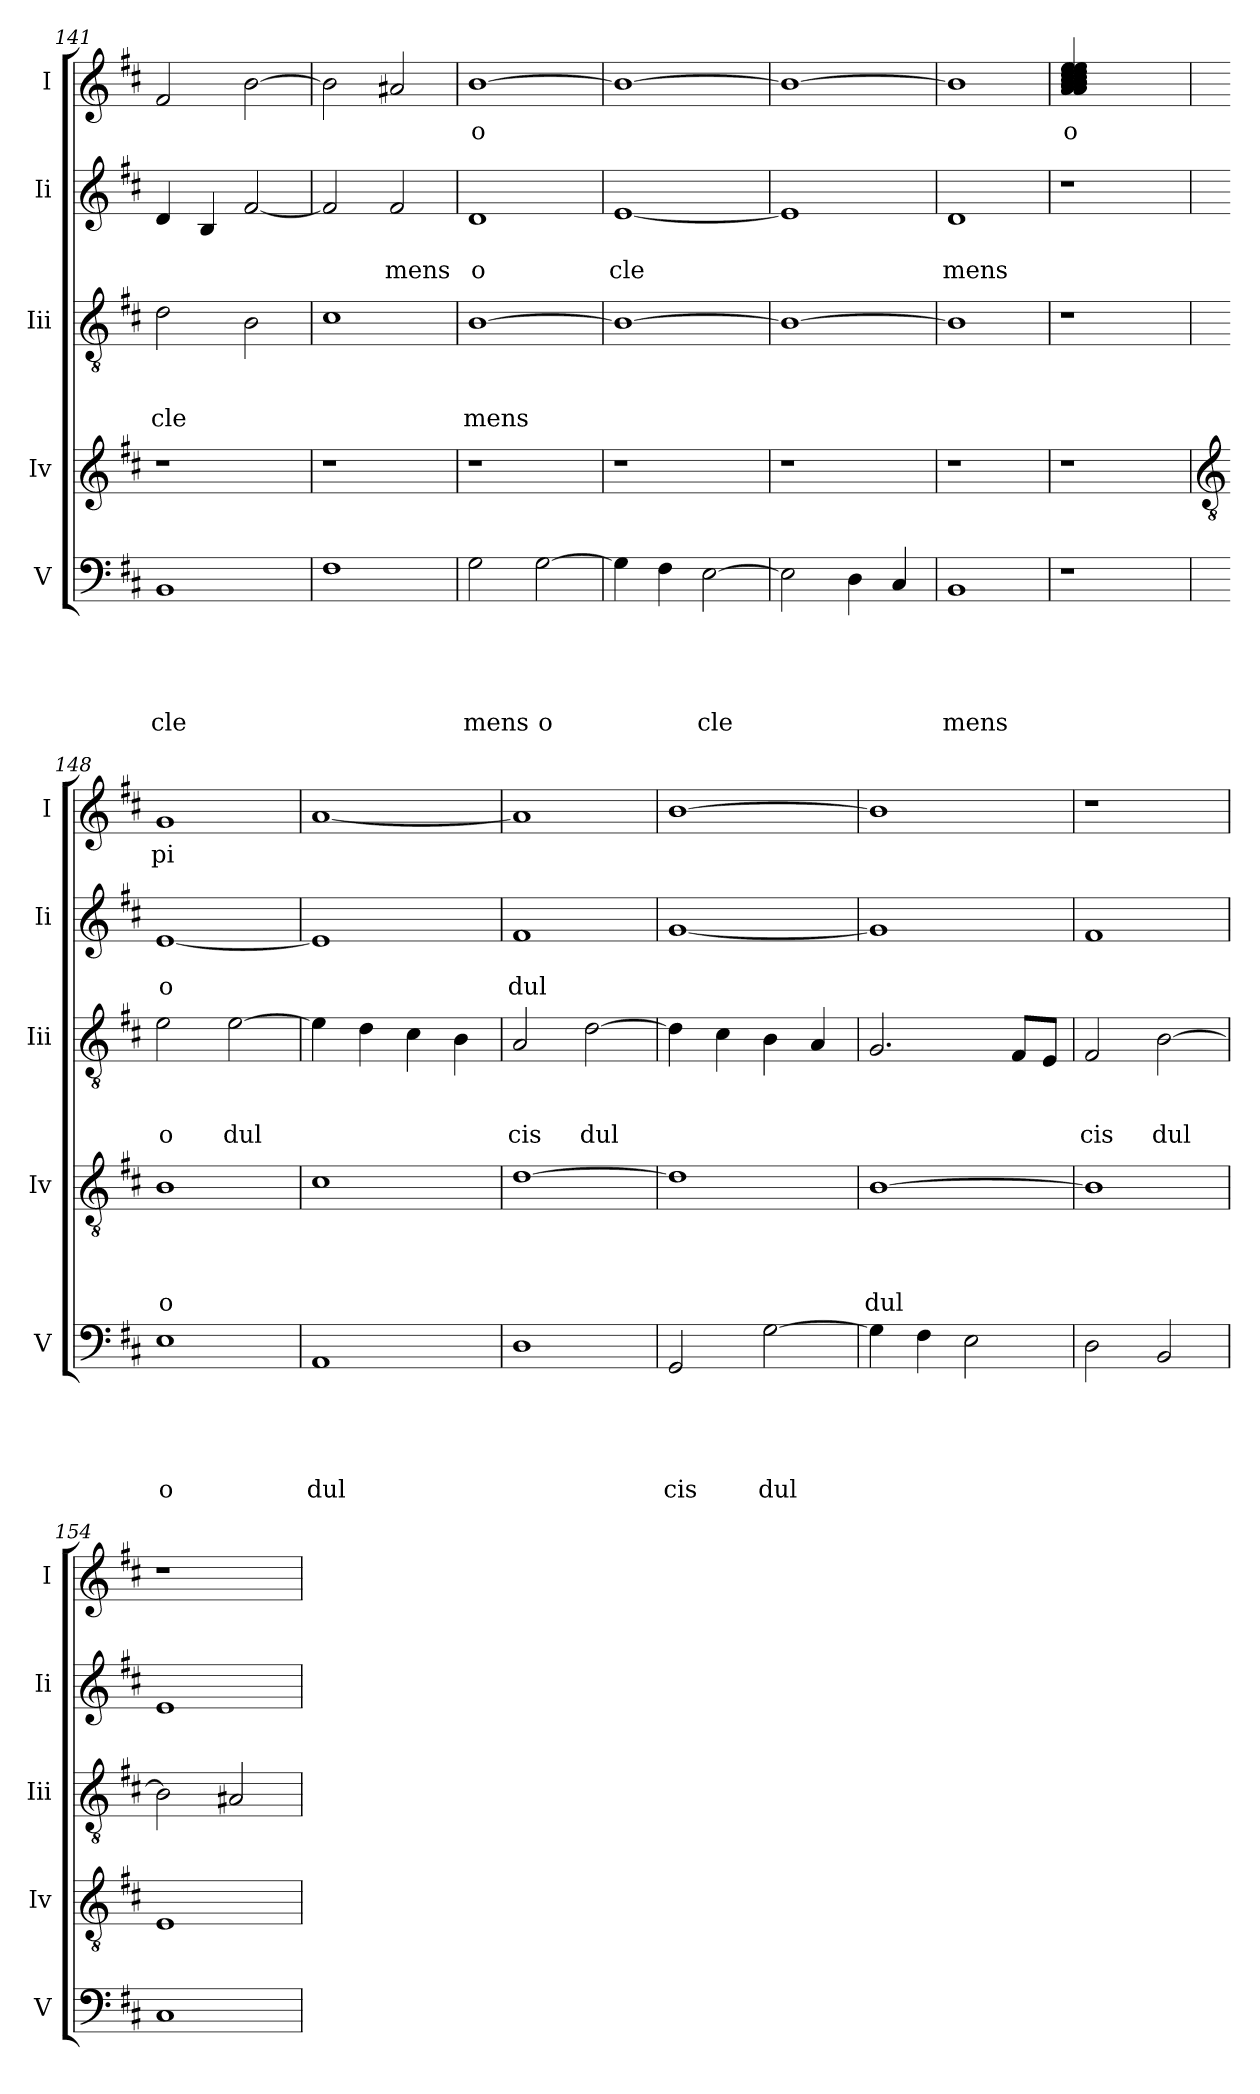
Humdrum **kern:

**kern	**text	**text	**text	**text	**text	**kern	**text	**text	**text	**text	**kern	**text	**text	**text	**kern	**text	**text	**kern	**text
*part5	*part5	*part5	*part5	*part5	*part5	*part4	*part4	*part4	*part4	*part4	*part3	*part3	*part3	*part3	*part2	*part2	*part2	*part1	*part1
*staff5	*staff5	*staff5	*staff5	*staff5	*staff5	*staff4	*staff4	*staff4	*staff4	*staff4	*staff3	*staff3	*staff3	*staff3	*staff2	*staff2	*staff2	*staff1	*staff1
*I"V	*	*	*	*	*	*I"Iv	*	*	*	*	*I"Iii	*	*	*	*I"Ii	*	*	*I"I	*
*I'V	*	*	*	*	*	*I'Iv	*	*	*	*	*I'Iii	*	*	*	*I'Ii	*	*	*I'I	*
*clefF4	*	*	*	*	*	*clefG2	*	*	*	*	*clefGv2	*	*	*	*clefG2	*	*	*clefG2	*
*k[f#c#]	*	*	*	*	*	*k[f#c#]	*	*	*	*	*k[f#c#]	*	*	*	*k[f#c#]	*	*	*k[f#c#]	*
*D:	*	*	*	*	*	*D:	*	*	*	*	*D:	*	*	*	*D:	*	*	*D:	*
=141	=141	=141	=141	=141	=141	=141	=141	=141	=141	=141	=141	=141	=141	=141	=141	=141	=141	=141	=141
!	!	!	!	!	!LO:LY:b	!	!	!	!	!	!	!	!	!LO:LY:b	!	!	!	!	!
1BB	.	.	.	.	cle	1r	.	.	.	.	2d\	.	.	cle	4d/	.	.	2f#/	.
.	.	.	.	.	.	.	.	.	.	.	.	.	.	.	4B/	.	.	.	.
.	.	.	.	.	.	.	.	.	.	.	2B\	.	.	.	[<2f#/	.	.	[>2b\	.
=142	=142	=142	=142	=142	=142	=142	=142	=142	=142	=142	=142	=142	=142	=142	=142	=142	=142	=142	=142
1F#	.	.	.	.	.	1r	.	.	.	.	1c#	.	.	.	2f#/]	.	.	2b\]	.
!	!	!	!	!	!	!	!	!	!	!	!	!	!	!	!	!	!LO:LY:b	!	!
.	.	.	.	.	.	.	.	.	.	.	.	.	.	.	2f#/	.	mens	2a#X/	.
=143	=143	=143	=143	=143	=143	=143	=143	=143	=143	=143	=143	=143	=143	=143	=143	=143	=143	=143	=143
!	!	!	!	!	!LO:LY:b	!	!	!	!	!	!	!	!	!LO:LY:b	!	!	!LO:LY:b	!	!LO:LY:b
2G\	.	.	.	.	mens	1r	.	.	.	.	[>1B	.	.	mens	1d	.	o	[>1b	o
!	!	!	!	!	!LO:LY:b	!	!	!	!	!	!	!	!	!	!	!	!	!	!
[>2G\	.	.	.	.	o	.	.	.	.	.	.	.	.	.	.	.	.	.	.
=144	=144	=144	=144	=144	=144	=144	=144	=144	=144	=144	=144	=144	=144	=144	=144	=144	=144	=144	=144
!	!	!	!	!	!	!	!	!	!	!	!	!	!	!	!	!	!LO:LY:b	!	!
4G\]	.	.	.	.	.	1r	.	.	.	.	1B_	.	.	.	[<1e	.	cle	1b_	.
4F#\	.	.	.	.	.	.	.	.	.	.	.	.	.	.	.	.	.	.	.
!	!	!	!	!	!LO:LY:b	!	!	!	!	!	!	!	!	!	!	!	!	!	!
[>2E\	.	.	.	.	cle	.	.	.	.	.	.	.	.	.	.	.	.	.	.
=145	=145	=145	=145	=145	=145	=145	=145	=145	=145	=145	=145	=145	=145	=145	=145	=145	=145	=145	=145
2E\]	.	.	.	.	.	1r	.	.	.	.	1B_	.	.	.	1e]	.	.	1b_	.
4D\	.	.	.	.	.	.	.	.	.	.	.	.	.	.	.	.	.	.	.
4C#/	.	.	.	.	.	.	.	.	.	.	.	.	.	.	.	.	.	.	.
=146	=146	=146	=146	=146	=146	=146	=146	=146	=146	=146	=146	=146	=146	=146	=146	=146	=146	=146	=146
!	!	!	!	!	!LO:LY:b	!	!	!	!	!	!	!	!	!	!	!	!LO:LY:b	!	!
1BB	.	.	.	.	mens	1r	.	.	.	.	1B]	.	.	.	1d	.	mens	1b]	.
!!LO:LB:g=z
=147	=147	=147	=147	=147	=147	=147	=147	=147	=147	=147	=147	=147	=147	=147	=147	=147	=147	=147	=147
!	!	!	!	!	!	!	!	!	!	!	!	!	!	!	!	!	!	!	!LO:LY:b
1r	.	.	.	.	.	1r	.	.	.	.	1r	.	.	.	1r	.	.	4a/ 4a/ 4b/ 4b/ 4b/ 4b/ 4cc#/ 4cc#/ 4dd/ 4dd/ 4ee/ 4ee/	o
.	.	.	.	.	.	.	.	.	.	.	.	.	.	.	.	.	.	2.ryy	.
!!LO:PB:g=z
=148	=148	=148	=148	=148	=148	=148	=148	=148	=148	=148	=148	=148	=148	=148	=148	=148	=148	=148	=148
*	*	*	*	*	*	*clefGv2	*	*	*	*	*	*	*	*	*	*	*	*	*
!	!	!	!	!	!LO:LY:b	!	!	!	!	!LO:LY:b:rj	!	!	!	!LO:LY:b	!	!	!LO:LY:b:rj	!	!LO:LY:b:rj
1E	.	.	.	.	o	1B	.	.	.	o	2e\	.	.	o	[<1e	.	o	1g	pi
!	!	!	!	!	!	!	!	!	!	!	!	!	!	!LO:LY:b	!	!	!	!	!
.	.	.	.	.	.	.	.	.	.	.	[>2e\	.	.	dul	.	.	.	.	.
=149	=149	=149	=149	=149	=149	=149	=149	=149	=149	=149	=149	=149	=149	=149	=149	=149	=149	=149	=149
!	!	!	!	!	!LO:LY:b	!	!	!	!	!	!	!	!	!	!	!	!	!	!
1AA	.	.	.	.	dul	1c#	.	.	.	.	4e\]	.	.	.	1e]	.	.	[<1a	.
.	.	.	.	.	.	.	.	.	.	.	4d\	.	.	.	.	.	.	.	.
.	.	.	.	.	.	.	.	.	.	.	4c#\	.	.	.	.	.	.	.	.
.	.	.	.	.	.	.	.	.	.	.	4B\	.	.	.	.	.	.	.	.
=150	=150	=150	=150	=150	=150	=150	=150	=150	=150	=150	=150	=150	=150	=150	=150	=150	=150	=150	=150
!	!	!	!	!	!	!	!	!	!	!	!	!	!	!LO:LY:b	!	!	!LO:LY:b	!	!
1D	.	.	.	.	.	[>1d	.	.	.	.	2A/	.	.	cis	1f#	.	dul	1a]	.
!	!	!	!	!	!	!	!	!	!	!	!	!	!	!LO:LY:b	!	!	!	!	!
.	.	.	.	.	.	.	.	.	.	.	[>2d\	.	.	dul	.	.	.	.	.
=151	=151	=151	=151	=151	=151	=151	=151	=151	=151	=151	=151	=151	=151	=151	=151	=151	=151	=151	=151
!	!	!	!	!	!LO:LY:b	!	!	!	!	!	!	!	!	!	!	!	!	!	!
2GG/	.	.	.	.	cis	1d]	.	.	.	.	4d\]	.	.	.	[<1g	.	.	[>1b	.
.	.	.	.	.	.	.	.	.	.	.	4c#\	.	.	.	.	.	.	.	.
!	!	!	!	!	!LO:LY:b	!	!	!	!	!	!	!	!	!	!	!	!	!	!
[>2G\	.	.	.	.	dul	.	.	.	.	.	4B\	.	.	.	.	.	.	.	.
.	.	.	.	.	.	.	.	.	.	.	4A/	.	.	.	.	.	.	.	.
=152	=152	=152	=152	=152	=152	=152	=152	=152	=152	=152	=152	=152	=152	=152	=152	=152	=152	=152	=152
!	!	!	!	!	!	!	!	!	!	!LO:LY:b	!	!	!	!	!	!	!	!	!
4G\]	.	.	.	.	.	[>1B	.	.	.	dul	2.G/	.	.	.	1g]	.	.	1b]	.
4F#\	.	.	.	.	.	.	.	.	.	.	.	.	.	.	.	.	.	.	.
2E\	.	.	.	.	.	.	.	.	.	.	.	.	.	.	.	.	.	.	.
.	.	.	.	.	.	.	.	.	.	.	8F#/L	.	.	.	.	.	.	.	.
.	.	.	.	.	.	.	.	.	.	.	8E/J	.	.	.	.	.	.	.	.
=153	=153	=153	=153	=153	=153	=153	=153	=153	=153	=153	=153	=153	=153	=153	=153	=153	=153	=153	=153
!	!	!	!	!	!	!	!	!	!	!	!	!	!	!LO:LY:b	!	!	!	!	!
2D\	.	.	.	.	.	1B]	.	.	.	.	2F#/	.	.	cis	1f#	.	.	1r	.
!	!	!	!	!	!	!	!	!	!	!	!	!	!	!LO:LY:b	!	!	!	!	!
2BB/	.	.	.	.	.	.	.	.	.	.	[>2B\	.	.	dul	.	.	.	.	.
=154	=154	=154	=154	=154	=154	=154	=154	=154	=154	=154	=154	=154	=154	=154	=154	=154	=154	=154	=154
1C#	.	.	.	.	.	1E	.	.	.	.	2B\]	.	.	.	1e	.	.	1r	.
.	.	.	.	.	.	.	.	.	.	.	2A#X/	.	.	.	.	.	.	.	.
=	=	=	=	=	=	=	=	=	=	=	=	=	=	=	=	=	=	=	=
*-	*-	*-	*-	*-	*-	*-	*-	*-	*-	*-	*-	*-	*-	*-	*-	*-	*-	*-	*-
